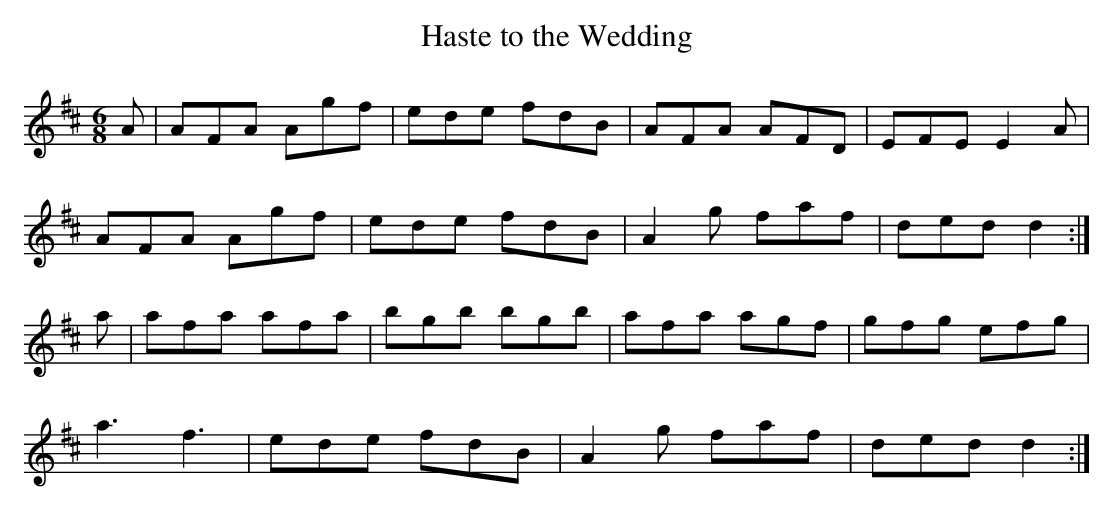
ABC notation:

X:1
T:Haste to the Wedding
M:6/8
K:D
A | AFA Agf | ede fdB | AFA AFD | EFE E2 A |
AFA Agf | ede fdB | A2g faf | ded d2:|
a | afa afa | bgb bgb | afa agf | gfg efg |
a3 f3 | ede fdB | A2g faf | ded d2:|
